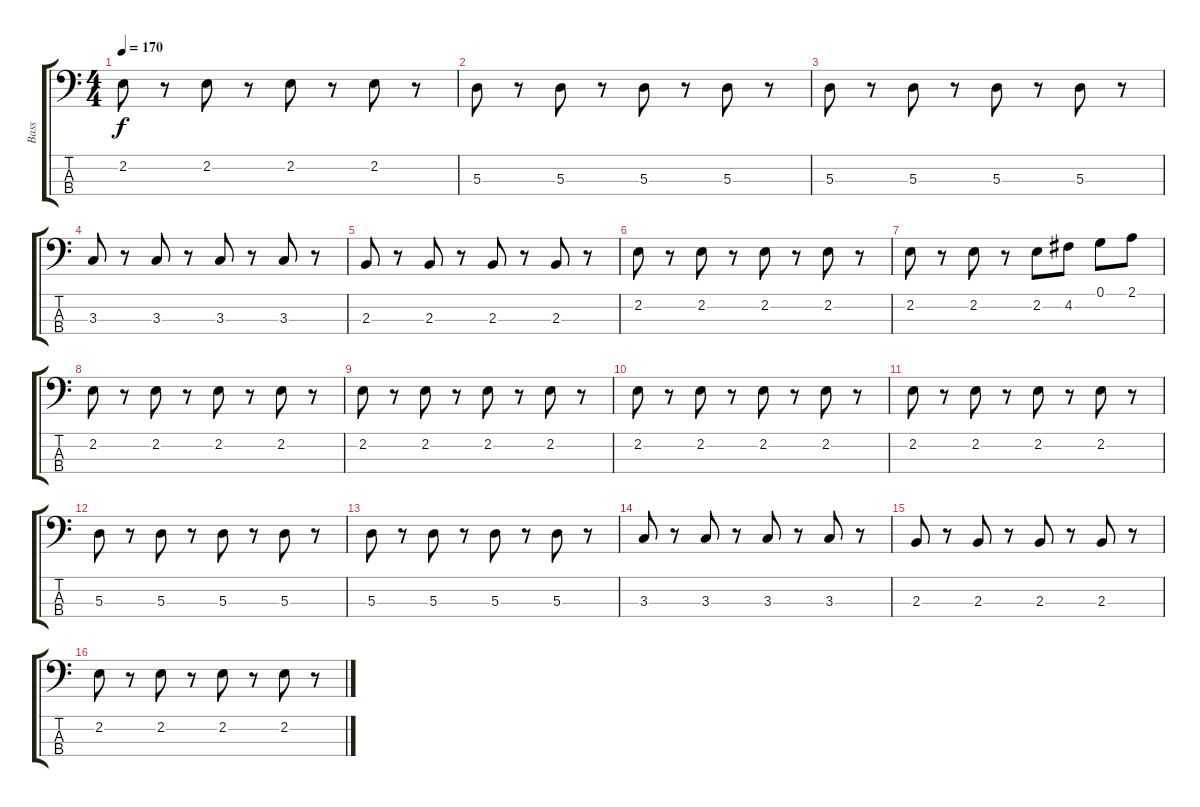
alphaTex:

\track ("Bass" "Bass") {instrument electricbassfinger}
\staff {score tabs}
\tuning (G2 D2 A1 E1) {hide}
\ts (4 4)
\tempo 170
\clef f4
\ks c
2.2.8{dy f} r.8 2.2.8 r.8 2.2.8 r.8 2.2.8 r.8 |
5.3.8 r.8 5.3.8 r.8 5.3.8 r.8 5.3.8 r.8 |
5.3.8 r.8 5.3.8 r.8 5.3.8 r.8 5.3.8 r.8 |
3.3.8 r.8 3.3.8 r.8 3.3.8 r.8 3.3.8 r.8 |
2.3.8 r.8 2.3.8 r.8 2.3.8 r.8 2.3.8 r.8 |
2.2.8 r.8 2.2.8 r.8 2.2.8 r.8 2.2.8 r.8 |
2.2.8 r.8 2.2.8 r.8 2.2.8 4.2.8 0.1.8 2.1.8 |
2.2.8 r.8 2.2.8 r.8 2.2.8 r.8 2.2.8 r.8 |
2.2.8 r.8 2.2.8 r.8 2.2.8 r.8 2.2.8 r.8 |
2.2.8 r.8 2.2.8 r.8 2.2.8 r.8 2.2.8 r.8 |
2.2.8 r.8 2.2.8 r.8 2.2.8 r.8 2.2.8 r.8 |
5.3.8 r.8 5.3.8 r.8 5.3.8 r.8 5.3.8 r.8 |
5.3.8 r.8 5.3.8 r.8 5.3.8 r.8 5.3.8 r.8 |
3.3.8 r.8 3.3.8 r.8 3.3.8 r.8 3.3.8 r.8 |
2.3.8 r.8 2.3.8 r.8 2.3.8 r.8 2.3.8 r.8 |
2.2.8 r.8 2.2.8 r.8 2.2.8 r.8 2.2.8 r.8
